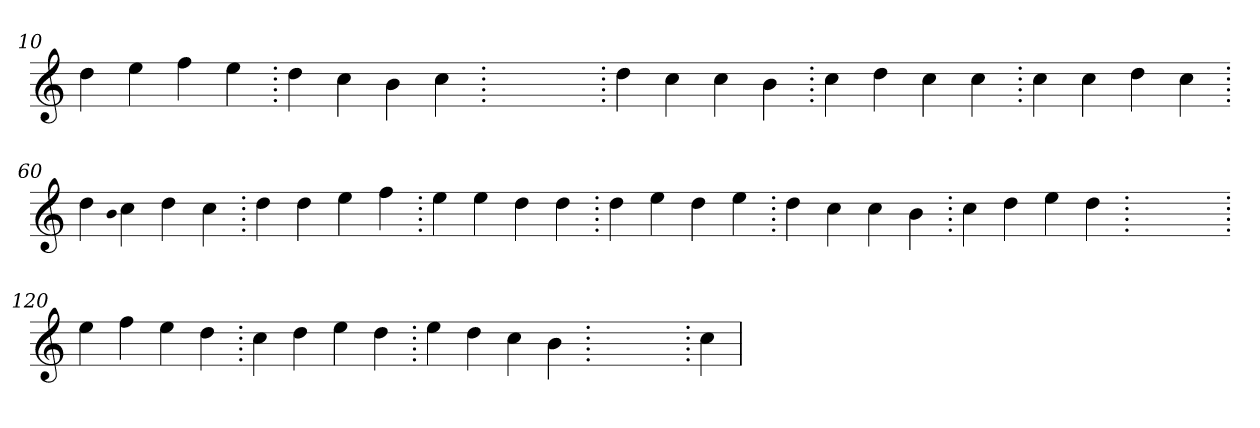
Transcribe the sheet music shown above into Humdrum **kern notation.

**kern
*part1
*staff1
*clefG2
=10.
4dd
4ee
4ff
4ee
=20.
4dd
4cc
4b
4cc
=30.
1ryy
=30.
4dd
4cc
4cc
4b
=40.
4cc
4dd
4cc
4cc
=50.
4cc
4cc
4dd
4cc
=60.
4dd
qqb
4cc
4dd
4cc
=70.
4dd
4dd
4ee
4ff
=80.
4ee
4ee
4dd
4dd
=90.
4dd
4ee
4dd
4ee
=100.
4dd
4cc
4cc
4b
=110.
4cc
4dd
4ee
4dd
=120.
1ryy
=120.
4ee
4ff
4ee
4dd
=130.
4cc
4dd
4ee
4dd
=140.
4ee
4dd
4cc
4b
=150.
1ryy
=150.
4cc
=
*-
